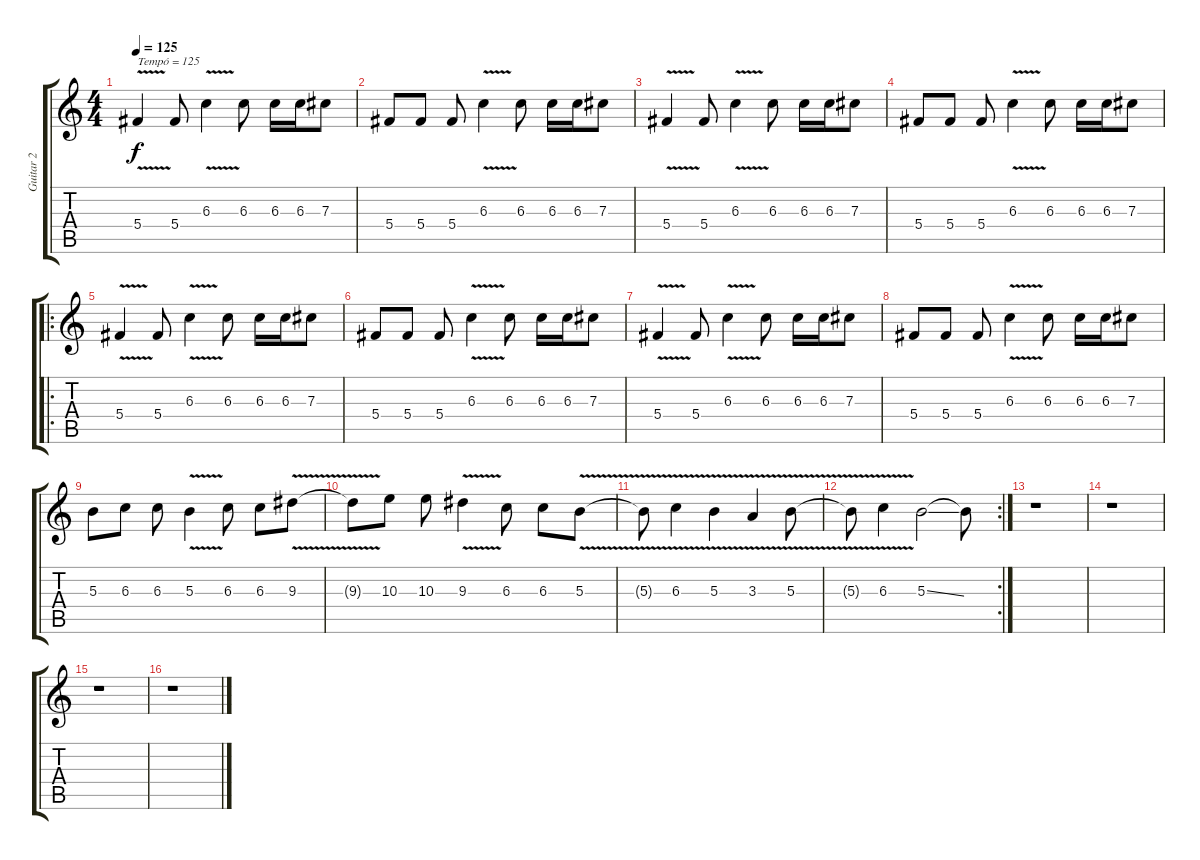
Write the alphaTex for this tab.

\track ("Guitar 2" "Guitar 2") {instrument distortionguitar}
\staff {score tabs}
\tuning (Eb4 Bb3 Gb3 Db3 Ab2 Eb2) {hide}
\ts (4 4)
\tempo 125
\clef g2
\ks c
5.4{v}.4{txt "Tempó = 125" dy f instrument distortionguitar} 5.4.8 6.3{v}.4 6.3.8 6.3.16 6.3.16 7.3.8 |
5.4.8 5.4.8 5.4.8 6.3{v}.4 6.3.8 6.3.16 6.3.16 7.3.8 |
5.4{v}.4 5.4.8 6.3{v}.4 6.3.8 6.3.16 6.3.16 7.3.8 |
5.4.8 5.4.8 5.4.8 6.3{v}.4 6.3.8 6.3.16 6.3.16 7.3.8 |
\ro
5.4{v}.4 5.4.8 6.3{v}.4 6.3.8 6.3.16 6.3.16 7.3.8 |
5.4.8 5.4.8 5.4.8 6.3{v}.4 6.3.8 6.3.16 6.3.16 7.3.8 |
5.4{v}.4 5.4.8 6.3{v}.4 6.3.8 6.3.16 6.3.16 7.3.8 |
5.4.8 5.4.8 5.4.8 6.3{v}.4 6.3.8 6.3.16 6.3.16 7.3.8 |
5.3.8 6.3.8 6.3.8 5.3{v}.4 6.3.8 6.3.8 9.3{v}.8 |
9.3{t}.8 10.3.8 10.3.8 9.3{v}.4 6.3.8 6.3.8 5.3{v}.8 |
5.3{t}.8 6.3{v}.4 5.3{v}.4 3.3{v}.4 5.3{v}.8 |
\rc 2
5.3{t}.8 6.3{v}.4 5.3{ss}.2 5.3{t}.8 |
r.1 |
r.1 |
r.1 |
r.1
